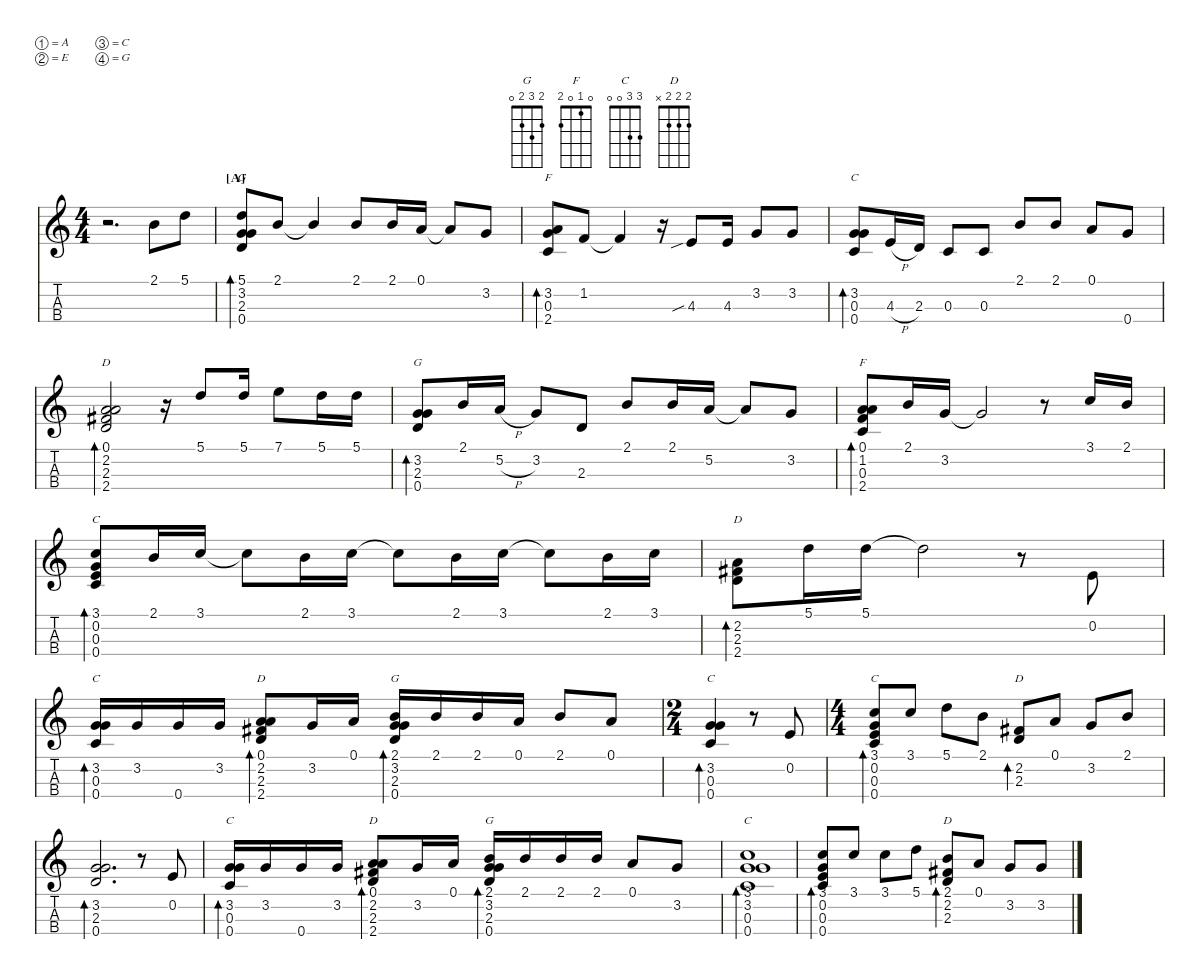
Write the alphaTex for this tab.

\defaultSystemsLayout 4
\hideDynamics
\bracketExtendMode nobrackets
\otherSystemsTrackNameOrientation horizontal
\defaultBarNumberDisplay Hide
\track ("Ukulele" " ") {defaultSystemsLayout 4 instrument acousticguitarnylon}
\staff {score tabs}
\tuning (A4 E4 C4 G4)
\displaytranspose 0
\chord ("G" 5 3 2 0)
\chord ("F" x 1 x 2)
\chord ("C" x 3 0 0) {showfingering false}
\chord ("D" 0 2 2 2)
\chord ("G" x 3 2 0)
\chord ("F" 0 1 0 2)
\chord ("C" 3 0 0 0)
\chord ("D" x 2 2 2) {barre (2 2)}
\chord ("C" x 3 0 0)
\chord ("G" 2 3 2 0) {barre 2}
\chord ("C" 3 0 0 0) {showname false}
\chord ("D" x 2 2 x)
\chord ("G" 2 3 2 0)
\chord ("C" 3 3 0 0)
\chord ("D" 2 2 2 x)
\ts (4 4)
\tempo (90 hide)
\clef g2
\ks c
r.2{d dy mf instrument acousticguitarnylon beam Down} 2.1.8{beam Down} 5.1.8{beam Down} |
\section ("A" "")
(5.1 0.4 3.2 2.3).8{bd 55 ch "G" beam Up} 2.1.8{beam Up} 2.1{t}.4{beam Up} 2.1.8{beam Up} 2.1.16{beam Up} 0.1.16{beam Up} 0.1{t}.8{beam Up} 3.2.8{beam Up} |
(2.4 0.3 3.2).8{bd 54 ch "F" beam Up} 1.2.8{beam Up} 1.2{t}.4{beam Up} r.16{beam Up} 4.3{sib}.8{beam Up} 4.3.16{beam Up} 3.2.8{beam Up} 3.2.8{beam Up} |
(3.2 0.3 0.4).8{bd 53 ch "C" beam Up} 4.3{h}.16{beam Up} 2.3.16{beam Up} 0.3.8{beam Up} 0.3.8{beam Up} 2.1.8{beam Up} 2.1.8{beam Up} 0.1.8{beam Up} 0.4.8{beam Up} |
(0.1 2.2{acc #} 2.3 2.4).2{bd 52 ch "D" beam Up} r.16{beam Up} 5.1.8{beam Down} 5.1.16{beam Down} 7.1.8{beam Down} 5.1.16{beam Down} 5.1.16{beam Down} |
(3.2 0.4 2.3).8{bd 51 ch "G" beam Up} 2.1.16{beam Up} 5.2{h}.16{beam Up} 3.2.8{beam Up} 2.3.8{beam Up} 2.1.8{beam Up} 2.1.16{beam Up} 5.2.16{beam Up} 5.2{t}.8{beam Up} 3.2.8{beam Up} |
(0.3 1.2 0.1 2.4).8{bd 51 ch "F" beam Up} 2.1.16{beam Up} 3.2.16{beam Up} 3.2{t}.2{beam Up} r.8{beam Up} 3.1.16{beam Down} 2.1.16{beam Down} |
(3.1 0.4 0.2 0.3).8{bd 51 ch "C" beam Up} 2.1.16{beam Up} 3.1.16{beam Up} 3.1{t}.8{beam Down} 2.1.16{beam Down} 3.1.16{beam Down} 3.1{t}.8{beam Down} 2.1.16{beam Down} 3.1.16{beam Down} 3.1{t}.8{beam Down} 2.1.16{beam Down} 3.1.16{beam Down} |
(2.4 2.2{acc #} 2.3).8{bd 51 ch "D" beam Down} 5.1.16{beam Down} 5.1.16{beam Down} 5.1{t}.2{beam Down} r.8{beam Down} 0.2.8{beam Up} |
(0.4 0.3 3.2).16{bd 50 ch "C" beam Up} 3.2.16{beam Up} 0.4.16{beam Up} 3.2.16{beam Up} (2.4 0.1 2.2{acc #} 2.3).8{bd 49 ch "D" beam Up} 3.2.16{beam Up} 0.1.16{beam Up} (2.1 0.4 3.2 2.3).16{bd 48 ch "G" beam Up} 2.1.16{beam Up} 2.1.16{beam Up} 0.1.16{beam Up} 2.1.8{beam Up} 0.1.8{beam Up} |
\ts (2 4)
\beaming (8 2 2)
(0.4 3.2 0.3).4{bd 48 ch "C" beam Up} r.8{beam Up} 0.2.8{beam Up} |
\ts (4 4)
\beaming (8 2 2 2 2)
(3.1 0.4 0.2 0.3).8{bd 47 ch "C" beam Up} 3.1.8{beam Up} 5.1.8{beam Down} 2.1.8{beam Down} (2.2{acc #} 2.3).8{bd 46 ch "D" beam Up} 0.1.8{beam Up} 3.2.8{beam Up} 2.1.8{beam Up} |
(0.4 3.2 2.3).2{d bd 45 beam Up} r.8{beam Up} 0.2.8{beam Up} |
(0.4 3.2 0.3).16{bd 44 ch "C" beam Up} 3.2.16{beam Up} 0.4.16{beam Up} 3.2.16{beam Up} (2.4 0.1 2.2{acc #} 2.3).8{bd 43 ch "D" beam Up} 3.2.16{beam Up} 0.1.16{beam Up} (2.1 0.4 3.2 2.3).16{bd 42 ch "G" beam Up} 2.1.16{beam Up} 2.1.16{beam Up} 2.1.16{beam Up} 0.1.8{beam Up} 3.2.8{beam Up} |
(3.2 3.1 0.4 0.3).1{bd 41 ch "C" beam Up} |
(3.1 0.4 0.2 0.3).8{bd 40 beam Up} 3.1.8{beam Up} 3.1.8{beam Down} 5.1.8{beam Down} (2.1 2.2{acc #} 2.3).8{bd 39 ch "D" beam Up} 0.1.8{beam Up} 3.2.8{beam Up} 3.2.8{beam Up}
